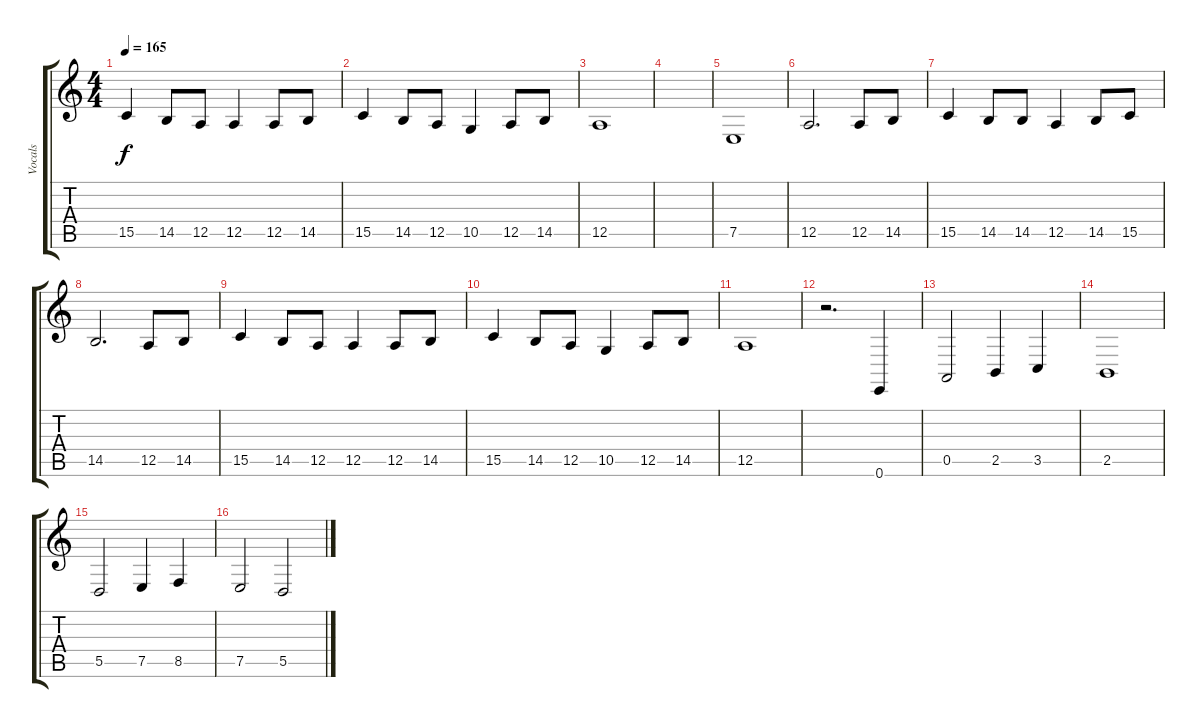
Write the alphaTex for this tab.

\track ("Vocals" "Vocals") {instrument altosax}
\staff {score tabs}
\tuning (E4 B3 G3 D3 A2 E2) {hide}
\ts (4 4)
\tempo 165
\clef g2
\ks c
15.5.4{dy f} 14.5.8 12.5.8 12.5.4 12.5.8 14.5.8 |
15.5.4 14.5.8 12.5.8 10.5.4 12.5.8 14.5.8 |
12.5.1 |
|
7.5.1 |
12.5.2{d} 12.5.8 14.5.8 |
15.5.4 14.5.8 14.5.8 12.5.4 14.5.8 15.5.8 |
14.5.2{d} 12.5.8 14.5.8 |
15.5.4 14.5.8 12.5.8 12.5.4 12.5.8 14.5.8 |
15.5.4 14.5.8 12.5.8 10.5.4 12.5.8 14.5.8 |
12.5.1 |
r.2{d} 0.6.4 |
0.5.2 2.5.4 3.5.4 |
2.5.1 |
5.5.2 7.5.4 8.5.4 |
7.5.2 5.5.2
